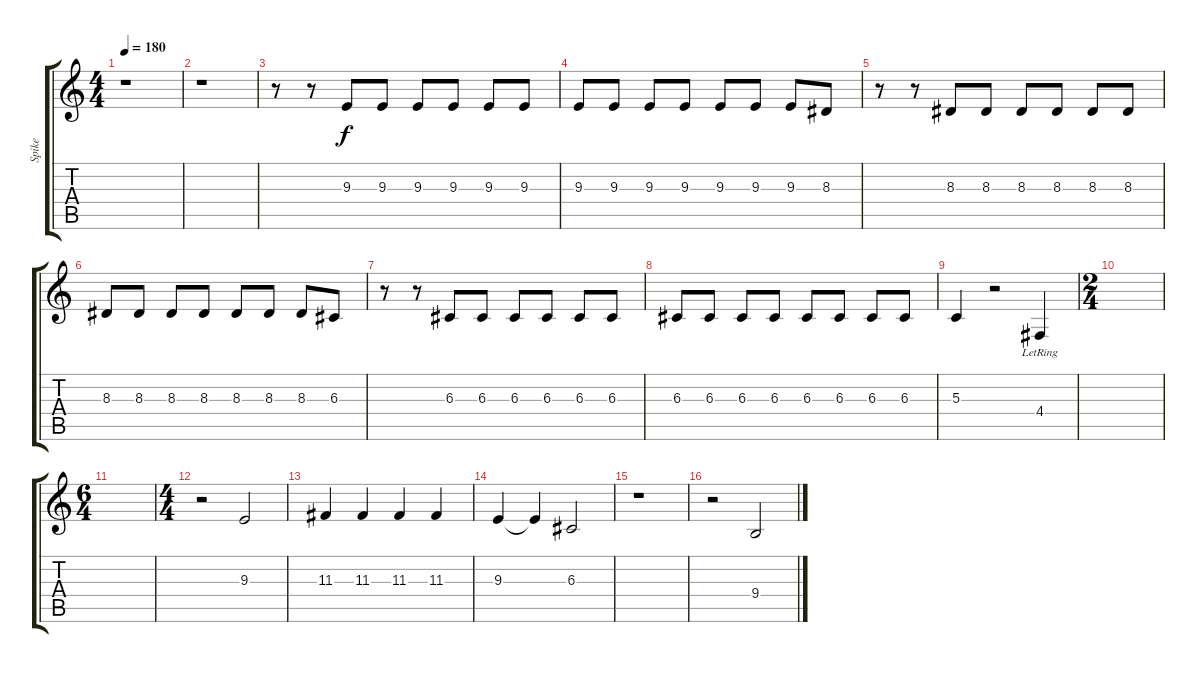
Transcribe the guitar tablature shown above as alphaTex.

\track ("Spike" "Spike") {instrument lead2sawtooth}
\staff {score tabs}
\tuning (E4 B3 G3 D3 A2 E2) {hide}
\ts (4 4)
\tempo 180
\clef g2
\ks c
r.1{dy f} |
r.1 |
r.8 r.8 9.3.8 9.3.8 9.3.8 9.3.8 9.3.8 9.3.8 |
9.3.8 9.3.8 9.3.8 9.3.8 9.3.8 9.3.8 9.3.8 8.3.8 |
r.8 r.8 8.3.8 8.3.8 8.3.8 8.3.8 8.3.8 8.3.8 |
8.3.8 8.3.8 8.3.8 8.3.8 8.3.8 8.3.8 8.3.8 6.3.8 |
r.8 r.8 6.3.8 6.3.8 6.3.8 6.3.8 6.3.8 6.3.8 |
6.3.8 6.3.8 6.3.8 6.3.8 6.3.8 6.3.8 6.3.8 6.3.8 |
5.3.4 r.2 4.4{lr}.4 |
\ts (2 4)
|
\ts (6 4)
|
\ts (4 4)
r.2 9.3.2 |
11.3.4 11.3.4 11.3.4 11.3.4 |
9.3.4 9.3{t}.4 6.3.2 |
r.1 |
r.2 9.4.2
